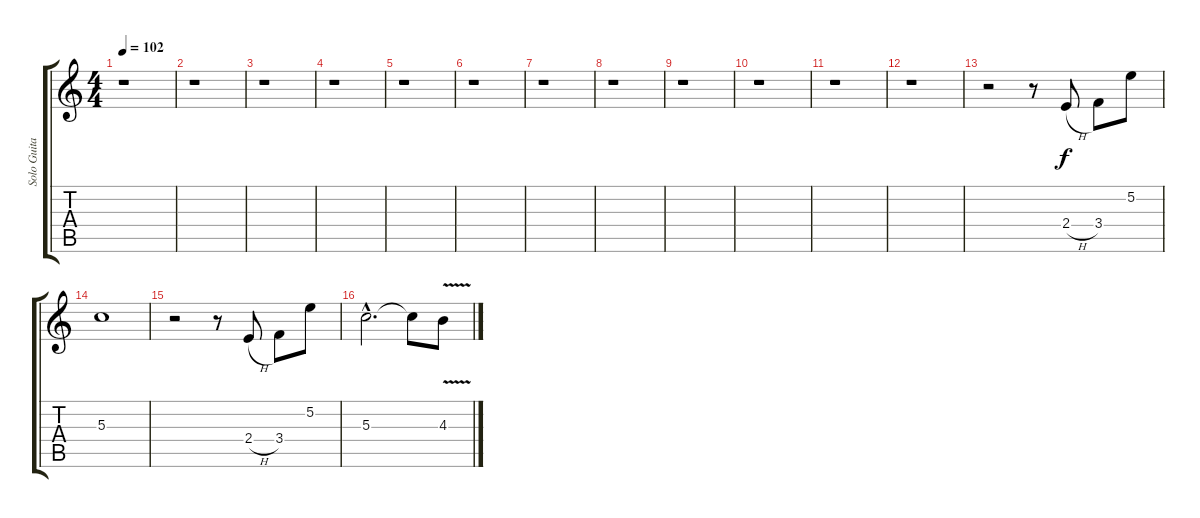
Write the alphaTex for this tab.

\track ("Solo Guitar (acoustic)" "Solo Guita") {instrument acousticguitarsteel}
\staff {score tabs}
\tuning (E4 B3 G3 D3 A2 E2) {hide}
\ts (4 4)
\tempo 102
\clef g2
\ks c
r.1{dy f} |
r.1 |
r.1 |
r.1 |
r.1 |
r.1 |
r.1 |
r.1 |
r.1 |
r.1 |
r.1 |
r.1 |
r.2 r.8 2.4{h}.8 3.4.8 5.2.8 |
5.3.1 |
r.2 r.8 2.4{h}.8 3.4.8 5.2.8 |
5.3{hac}.2{d} 5.3{t}.8 4.3{v}.8
